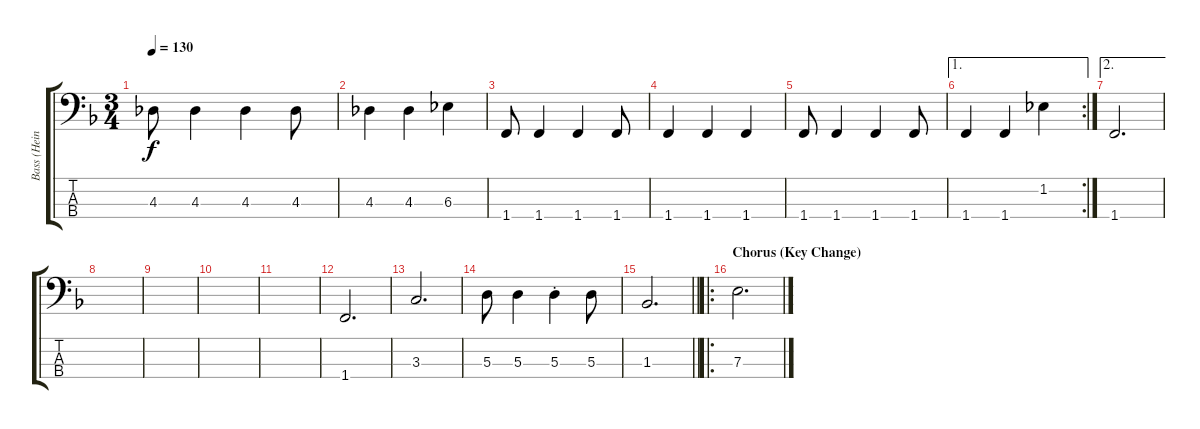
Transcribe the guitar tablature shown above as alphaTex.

\track ("Bass (Heini)" "Bass (Hein") {instrument electricbasspick}
\staff {score tabs}
\tuning (G2 D2 A1 E1) {hide}
\ts (3 4)
\tempo 130
\clef f4
\ks dminor
4.3.8{dy f} 4.3.4 4.3.4 4.3.8 |
4.3.4 4.3.4 6.3.4 |
1.4.8 1.4.4 1.4.4 1.4.8 |
1.4.4 1.4.4 1.4.4 |
1.4.8 1.4.4 1.4.4 1.4.8 |
\ae 1
\rc 2
1.4.4 1.4.4 1.2.4 |
\ae 2
1.4.2{d} |
|
|
|
|
1.4.2{d} |
3.3.2{d} |
5.3.8 5.3.4 5.3{st}.4 5.3.8 |
\barLineRight lightlight
1.3.2{d} |
\ro
\section ("" "Chorus (Key Change)")
7.3.2{d}
